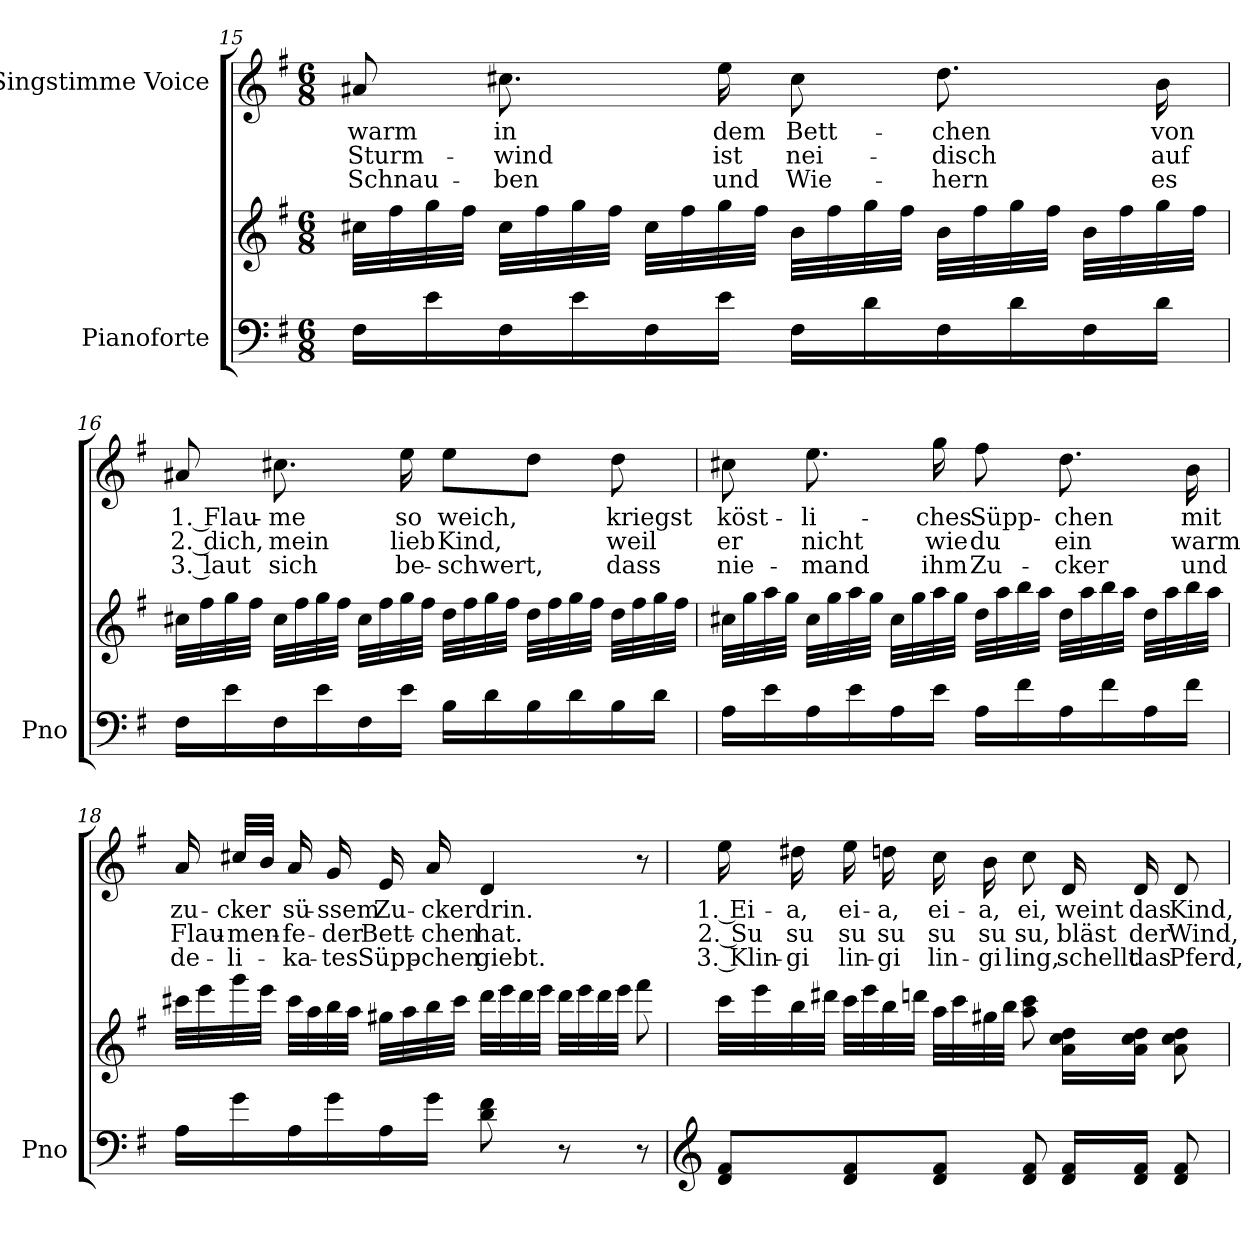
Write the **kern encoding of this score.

**kern	**kern	**kern	**text	**text	**text
*part2	*part2	*part1	*part1	*part1	*part1
*staff3	*staff2	*staff1	*staff1	*staff1	*staff1
*I"Pianoforte	*	*I"Singstimme Voice	*	*	*
*I'Pno	*	*	*	*	*
*clefF4	*clefG2	*clefG2	*	*	*
*k[f#]	*k[f#]	*k[f#]	*	*	*
*M6/8	*M6/8	*M6/8	*	*	*
=15	=15	=15	=15	=15	=15
16F#\LL	32cc#X\LLL	8a#X/	warm	Sturm-	Schnau-
.	32ff#\	.	.	.	.
16e\	32gg\	.	.	.	.
.	32ff#\JJJ	.	.	.	.
16F#\	32cc#\LLL	8.cc#X\	in	-wind	-ben
.	32ff#\	.	.	.	.
16e\	32gg\	.	.	.	.
.	32ff#\JJJ	.	.	.	.
16F#\	32cc#\LLL	.	.	.	.
.	32ff#\	.	.	.	.
16e\JJ	32gg\	16ee\	dem	ist	und
.	32ff#\JJJ	.	.	.	.
16F#\LL	32b\LLL	8cc#\	Bett-	nei-	Wie-
.	32ff#\	.	.	.	.
16d\	32gg\	.	.	.	.
.	32ff#\JJJ	.	.	.	.
16F#\	32b\LLL	8.dd\	-chen	-disch	-hern
.	32ff#\	.	.	.	.
16d\	32gg\	.	.	.	.
.	32ff#\JJJ	.	.	.	.
16F#\	32b\LLL	.	.	.	.
.	32ff#\	.	.	.	.
16d\JJ	32gg\	16b\	von	auf	es
.	32ff#\JJJ	.	.	.	.
=16	=16	=16	=16	=16	=16
16F#\LL	32cc#X\LLL	8a#X/	1. Flau-	2. dich,	3. laut
.	32ff#\	.	.	.	.
16e\	32gg\	.	.	.	.
.	32ff#\JJJ	.	.	.	.
16F#\	32cc#\LLL	8.cc#X\	-me	mein	sich
.	32ff#\	.	.	.	.
16e\	32gg\	.	.	.	.
.	32ff#\JJJ	.	.	.	.
16F#\	32cc#\LLL	.	.	.	.
.	32ff#\	.	.	.	.
16e\JJ	32gg\	16ee\	so	lieb	be-
.	32ff#\JJJ	.	.	.	.
16B\LL	32dd\LLL	8ee\L	weich,	Kind,	-schwert,
.	32ff#\	.	.	.	.
16d\	32gg\	.	.	.	.
.	32ff#\JJJ	.	.	.	.
16B\	32dd\LLL	8dd\J	.	.	.
.	32ff#\	.	.	.	.
16d\	32gg\	.	.	.	.
.	32ff#\JJJ	.	.	.	.
16B\	32dd\LLL	8dd\	kriegst	weil	dass
.	32ff#\	.	.	.	.
16d\JJ	32gg\	.	.	.	.
.	32ff#\JJJ	.	.	.	.
=17	=17	=17	=17	=17	=17
16A\LL	32cc#X\LLL	8cc#X\	köst-	er	nie-
.	32gg\	.	.	.	.
16e\	32aa\	.	.	.	.
.	32gg\JJJ	.	.	.	.
16A\	32cc#\LLL	8.ee\	-li-	nicht	-mand
.	32gg\	.	.	.	.
16e\	32aa\	.	.	.	.
.	32gg\JJJ	.	.	.	.
16A\	32cc#\LLL	.	.	.	.
.	32gg\	.	.	.	.
16e\JJ	32aa\	16gg\	-ches	wie	ihm
.	32gg\JJJ	.	.	.	.
16A\LL	32dd\LLL	8ff#\	Süpp-	du	Zu-
.	32aa\	.	.	.	.
16f#\	32bb\	.	.	.	.
.	32aa\JJJ	.	.	.	.
16A\	32dd\LLL	8.dd\	-chen	ein	-cker
.	32aa\	.	.	.	.
16f#\	32bb\	.	.	.	.
.	32aa\JJJ	.	.	.	.
16A\	32dd\LLL	.	.	.	.
.	32aa\	.	.	.	.
16f#\JJ	32bb\	16b\	mit	warm	und
.	32aa\JJJ	.	.	.	.
=18	=18	=18	=18	=18	=18
16A\LL	32ccc#X\LLL	16a/	zu-	Flau-	de-
.	32eee\	.	.	.	.
16g\	32ggg\	32cc#X/LLL	-cker	-men-	-li-
.	32eee\JJJ	32b/JJJ	.	.	.
16A\	32ccc#\LLL	16a/	sü-	-fe-	-ka-
.	32aa\	.	.	.	.
16g\	32bb\	16g/	-ssem	-der	-tes
.	32aa\JJJ	.	.	.	.
16A\	32gg#X\LLL	16e/	Zu-	Bett-	Süpp-
.	32aa\	.	.	.	.
16g\JJ	32bb\	16a/	-cker	-chen	-chen
.	32ccc#\JJJ	.	.	.	.
8d\ 8f#\	32ddd\LLL	4d/	drin.	hat.	giebt.
.	32eee\	.	.	.	.
.	32ddd\	.	.	.	.
.	32eee\JJJ	.	.	.	.
8r	32ddd\LLL	.	.	.	.
.	32eee\	.	.	.	.
.	32ddd\	.	.	.	.
.	32eee\JJJ	.	.	.	.
8r	8fff#\	8r	.	.	.
=19	=19	=19	=19	=19	=19
*clefG2	*	*	*	*	*
8d/ 8f#/L	32ccc\LLL	16ee\	1. Ei-	2. Su	3. Klin-
.	32eee\	.	.	.	.
.	32bb\	16dd#X\	-a,	su	-gi
.	32ddd#X\JJJ	.	.	.	.
8d/ 8f#/	32ccc\LLL	16ee\	ei-	su	lin-
.	32eee\	.	.	.	.
.	32bb\	16ddn\	-a,	su	-gi
.	32dddn\JJJ	.	.	.	.
8d/ 8f#/J	32aa\LLL	16cc\	ei-	su	lin-
.	32ccc\	.	.	.	.
.	32gg#X\	16b\	-a,	su	-gi
.	32bb\JJJ	.	.	.	.
8d/ 8f#/	8aa\ 8ccc\	8cc\	ei,	su,	ling,
16d/ 16f#/LL	16a\ 16cc\ 16dd\LL	16d/	weint	bläst	schellt
16d/ 16f#/JJ	16a\ 16cc\ 16dd\JJ	16d/	das	der	das
8d/ 8f#/	8a\ 8cc\ 8dd\	8d/	Kind,	Wind,	Pferd,
=	=	=	=	=	=
*-	*-	*-	*-	*-	*-
